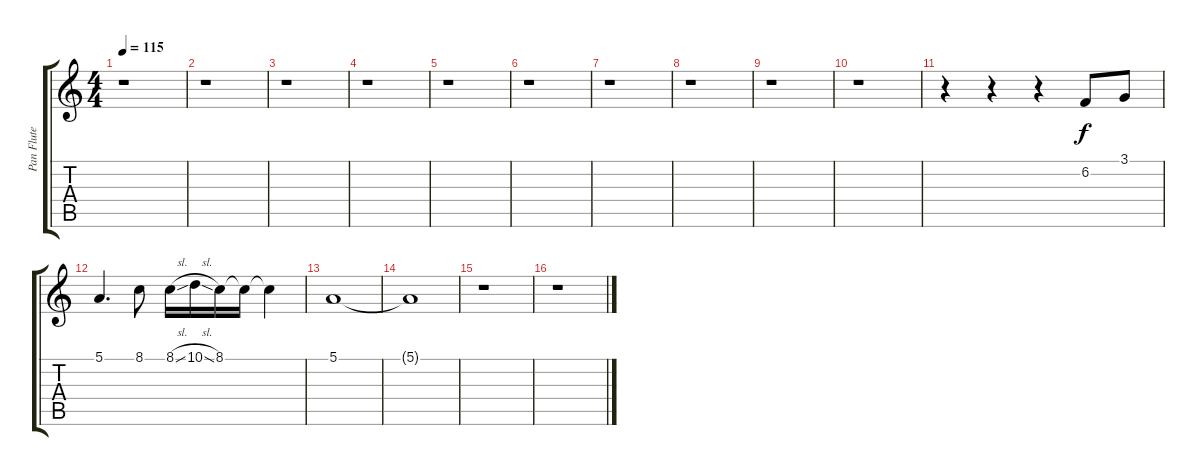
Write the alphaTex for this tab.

\track ("Pan Flute" "Pan Flute") {instrument panflute}
\staff {score tabs}
\tuning (E4 B3 G3 D3 A2 E2) {hide}
\ts (4 4)
\tempo 115
\clef g2
\ks c
r.1{dy f} |
r.1 |
r.1 |
r.1 |
r.1 |
r.1 |
r.1 |
r.1 |
r.1 |
r.1 |
r.4 r.4 r.4 6.2.8 3.1.8 |
5.1.4{d} 8.1.8 8.1{sl}.16 10.1{sl}.16 8.1.16 8.1{t}.16 8.1{t}.4 |
5.1.1 |
5.1{t}.1 |
r.1 |
r.1
